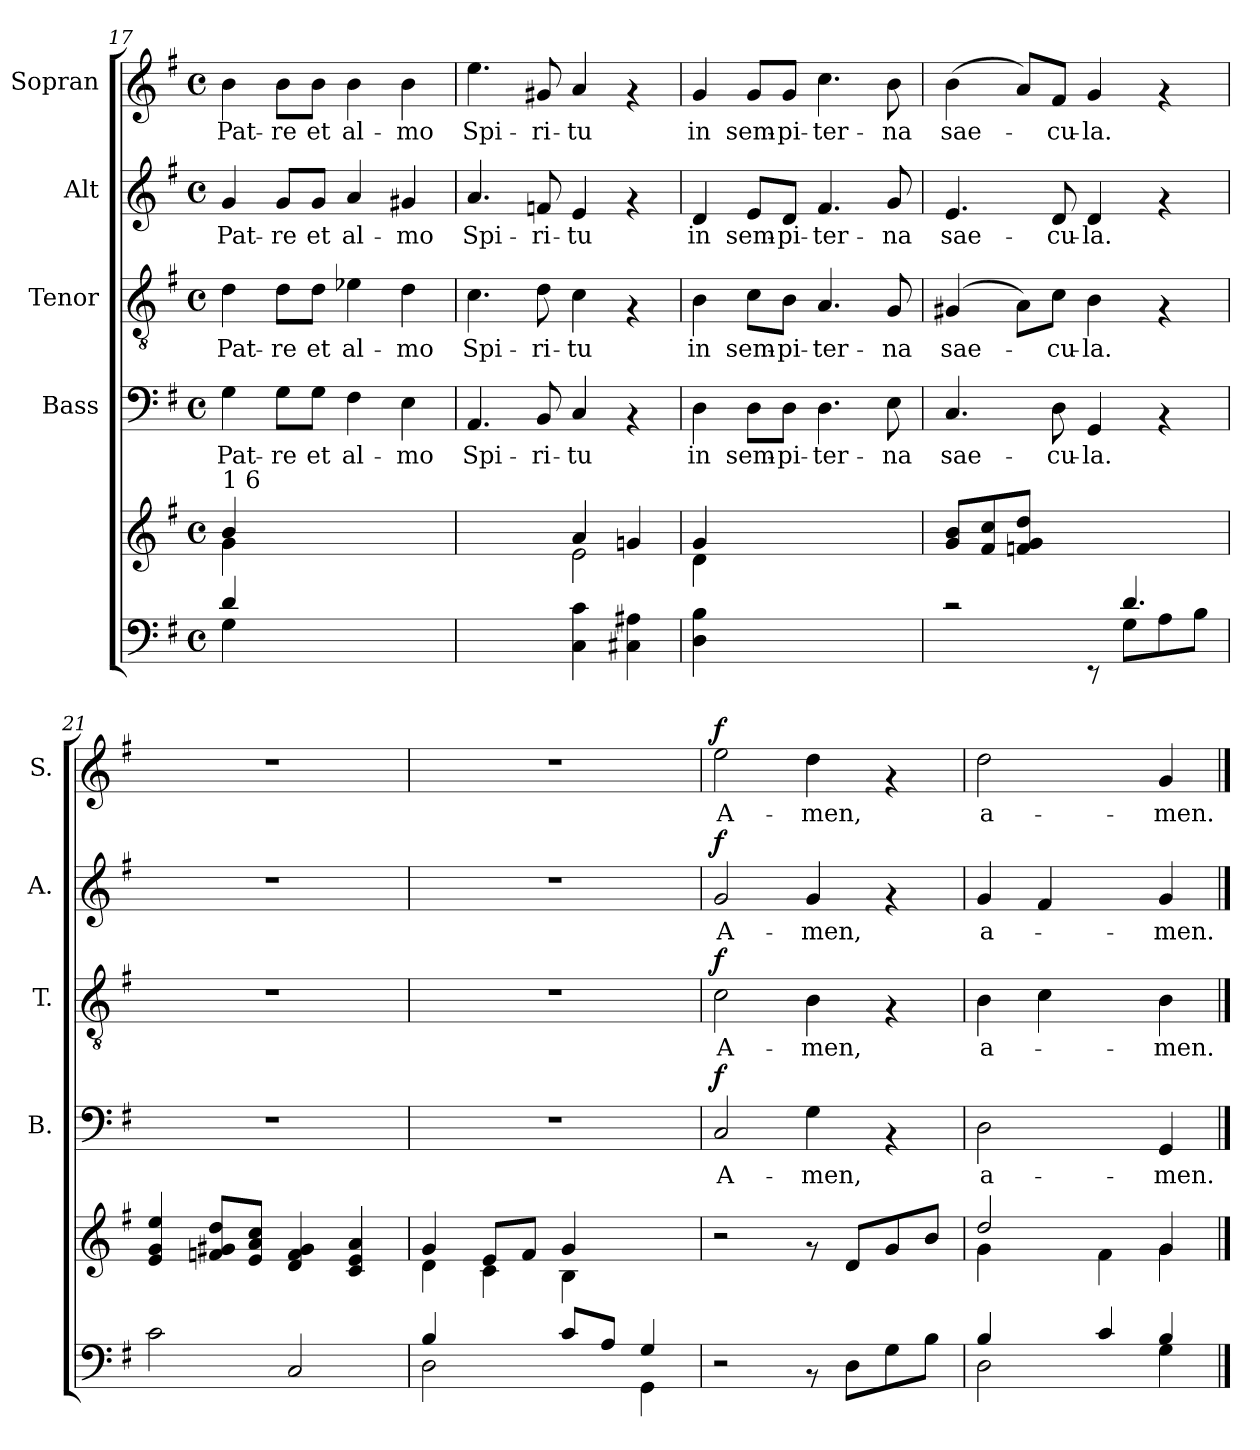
**kern	**kern	**kern	**text	**dynam	**kern	**text	**dynam	**kern	**text	**dynam	**kern	**text	**dynam
*part5	*part5	*part4	*part4	*part4	*part3	*part3	*part3	*part2	*part2	*part2	*part1	*part1	*part1
*staff6	*staff5	*staff4	*staff4	*staff4	*staff3	*staff3	*staff3	*staff2	*staff2	*staff2	*staff1	*staff1	*staff1
*	*	*I"Bass	*	*	*I"Tenor	*	*	*I"Alt	*	*	*I"Sopran	*	*
*	*	*I'B.	*	*	*I'T.	*	*	*I'A.	*	*	*I'S.	*	*
!!LO:PB:g=z
*clefF4	*clefG2	*clefF4	*	*	*clefGv2	*	*	*clefG2	*	*	*clefG2	*	*
*k[f#]	*k[f#]	*k[f#]	*	*	*k[f#]	*	*	*k[f#]	*	*	*k[f#]	*	*
*G:	*G:	*G:	*	*	*G:	*	*	*G:	*	*	*G:	*	*
*M4/4	*M4/4	*M4/4	*	*	*M4/4	*	*	*M4/4	*	*	*M4/4	*	*
*met(c)	*met(c)	*met(c)	*	*	*met(c)	*	*	*met(c)	*	*	*met(c)	*	*
=17	=17	=17	=17	=17	=17	=17	=17	=17	=17	=17	=17	=17	=17
*^	*^	*	*	*	*	*	*	*	*	*	*	*	*
!	!	!LO:TX:a:t=1 6	!	!	!	!	!	!	!	!	!	!	!	!	!
!	!	!	!	!	!LO:LY:b	!	!	!LO:LY:b	!	!	!LO:LY:b	!	!	!LO:LY:b	!
4d/	4G\	4b/	4g\	4G\	Pat-	.	4d\	Pat-	.	4g/	Pat-	.	4b\	Pat-	.
!	!	!	!	!	!LO:LY:b	!	!	!LO:LY:b	!	!	!LO:LY:b	!	!	!LO:LY:b	!
2.ryy	2.ryy	2.ryy	2.ryy	8G\L	-re	.	8d\L	-re	.	8g/L	-re	.	8b\L	-re	.
!	!	!	!	!	!LO:LY:b	!	!	!LO:LY:b	!	!	!LO:LY:b	!	!	!LO:LY:b	!
.	.	.	.	8G\J	et	.	8d\J	et	.	8g/J	et	.	8b\J	et	.
!	!	!	!	!	!LO:LY:b	!	!	!LO:LY:b	!	!	!LO:LY:b	!	!	!LO:LY:b	!
.	.	.	.	4F#\	al-	.	4e-X\	al-	.	4a/	al-	.	4b\	al-	.
!	!	!	!	!	!LO:LY:b	!	!	!LO:LY:b	!	!	!LO:LY:b	!	!	!LO:LY:b	!
.	.	.	.	4E\	-mo	.	4d\	-mo	.	4g#X/	-mo	.	4b\	-mo	.
*v	*v	*	*	*	*	*	*	*	*	*	*	*	*	*	*
=18	=18	=18	=18	=18	=18	=18	=18	=18	=18	=18	=18	=18	=18	=18
!	!	!	!	!LO:LY:b	!	!	!LO:LY:b	!	!	!LO:LY:b	!	!	!LO:LY:b	!
2ryy	2ryy	2ryy	4.AA/	Spi-	.	4.c\	Spi-	.	4.a/	Spi-	.	4.ee\	Spi-	.
!	!	!	!	!LO:LY:b	!	!	!LO:LY:b	!	!	!LO:LY:b	!	!	!LO:LY:b	!
.	.	.	8BB/	-ri-	.	8d\	-ri-	.	8fn/	-ri-	.	8g#X/	-ri-	.
!	!	!	!	!LO:LY:b	!	!	!LO:LY:b	!	!	!LO:LY:b	!	!	!LO:LY:b	!
4C\ 4c\	4a/	2e\	4C/	-tu	.	4c\	-tu	.	4e/	-tu	.	4a/	-tu	.
4C#X\ 4A#X\	4gn/	.	4rAA	.	.	4rF	.	.	4rf	.	.	4rf	.	.
=19	=19	=19	=19	=19	=19	=19	=19	=19	=19	=19	=19	=19	=19	=19
!	!	!	!	!LO:LY:b	!	!	!LO:LY:b	!	!	!LO:LY:b	!	!	!LO:LY:b	!
4D\ 4B\	4g/	4d\	4D\	in	.	4B\	in	.	4d/	in	.	4g/	in	.
!	!	!	!	!LO:LY:b	!	!	!LO:LY:b	!	!	!LO:LY:b	!	!	!LO:LY:b	!
2.ryy	2.ryy	2.ryy	8D\L	sem-	.	8c\L	sem-	.	8e/L	sem-	.	8g/L	sem-	.
!	!	!	!	!LO:LY:b	!	!	!LO:LY:b	!	!	!LO:LY:b	!	!	!LO:LY:b	!
.	.	.	8D\J	-pi-	.	8B\J	-pi-	.	8d/J	-pi-	.	8g/J	-pi-	.
!	!	!	!	!LO:LY:b	!	!	!LO:LY:b	!	!	!LO:LY:b	!	!	!LO:LY:b	!
.	.	.	4.D\	-ter-	.	4.A/	-ter-	.	4.f#/	-ter-	.	4.cc\	-ter-	.
!	!	!	!	!LO:LY:b	!	!	!LO:LY:b	!	!	!LO:LY:b	!	!	!LO:LY:b	!
.	.	.	8E\	-na	.	8G/	-na	.	8g/	-na	.	8b\	-na	.
*	*v	*v	*	*	*	*	*	*	*	*	*	*	*	*
=20	=20	=20	=20	=20	=20	=20	=20	=20	=20	=20	=20	=20	=20
*^	*	*	*	*	*	*	*	*	*	*	*	*	*
!	!	!	!	!LO:LY:b	!	!	!LO:LY:b	!	!	!LO:LY:b	!	!	!LO:LY:b	!
2rc	2ryy	8g/ 8b/L	4.C/	sae-	.	(<4G#X/	sae-	.	4.e/	sae-	.	(>4b\	sae-	.
.	.	8f#/ 8cc/	.	.	.	.	.	.	.	.	.	.	.	.
.	.	8fn/ 8g/ 8dd/J	.	.	.	8A\L)	.	.	.	.	.	8a/L)	.	.
!	!	!	!	!LO:LY:b	!	!	!LO:LY:b	!	!	!LO:LY:b	!	!	!LO:LY:b	!
.	.	2ryy	8D\	-cu-	.	8c\J	-cu-	.	8d/	-cu-	.	8f#/J	-cu-	.
!	!	!	!	!LO:LY:b	!	!	!LO:LY:b	!	!	!LO:LY:b	!	!	!LO:LY:b	!
8rEE	8ryy	.	4GG/	-la.	.	4B\	-la.	.	4d/	-la.	.	4g/	-la.	.
4.d/	8G\L	.	.	.	.	.	.	.	.	.	.	.	.	.
.	8A\	.	4rAA	.	.	4rF	.	.	4rf	.	.	4rf	.	.
.	8B\J	8ryy	.	.	.	.	.	.	.	.	.	.	.	.
*v	*v	*	*	*	*	*	*	*	*	*	*	*	*	*
!!LO:PB:g=z
=21	=21	=21	=21	=21	=21	=21	=21	=21	=21	=21	=21	=21	=21
2c\	4e/ 4g/ 4ee/	1r	.	.	1r	.	.	1r	.	.	1r	.	.
.	8fn/ 8g#X/ 8dd/L	.	.	.	.	.	.	.	.	.	.	.	.
.	8e/ 8a/ 8cc/J	.	.	.	.	.	.	.	.	.	.	.	.
2C/	4d/ 4f/ 4g#/	.	.	.	.	.	.	.	.	.	.	.	.
.	4c/ 4e/ 4a/	.	.	.	.	.	.	.	.	.	.	.	.
=22	=22	=22	=22	=22	=22	=22	=22	=22	=22	=22	=22	=22	=22
*^	*^	*	*	*	*	*	*	*	*	*	*	*	*
2D\	4B/	4g/	4d\	1r	.	.	1r	.	.	1r	.	.	1r	.	.
.	2ryy	8e/L	4c\	.	.	.	.	.	.	.	.	.	.	.	.
.	.	8f#/J	.	.	.	.	.	.	.	.	.	.	.	.	.
8c/L	.	4g/	4B\	.	.	.	.	.	.	.	.	.	.	.	.
8A/J	.	.	.	.	.	.	.	.	.	.	.	.	.	.	.
4G/	4GG\	4ryy	4ryy	.	.	.	.	.	.	.	.	.	.	.	.
=23	=23	=23	=23	=23	=23	=23	=23	=23	=23	=23	=23	=23	=23	=23	=23
!	!	!	!	!	!LO:LY:b	!LO:DY:a	!	!LO:LY:b	!LO:DY:a	!	!LO:LY:b	!LO:DY:a	!	!LO:LY:b	!LO:DY:a
*v	*v	*	*	*	*	*	*	*	*	*	*	*	*	*	*
*	*v	*v	*	*	*	*	*	*	*	*	*	*	*	*
2r	2r	2C/	A-	f	2c\	A-	f	2g/	A-	f	2ee\	A-	f
!	!	!	!LO:LY:b	!	!	!LO:LY:b	!	!	!LO:LY:b	!	!	!LO:LY:b	!
8rAA	8rf	4G\	-men,	.	4B\	-men,	.	4g/	-men,	.	4dd\	-men,	.
8D\L	8d/L	.	.	.	.	.	.	.	.	.	.	.	.
8G\	8g/	4rAA	.	.	4rF	.	.	4rf	.	.	4rf	.	.
8B\J	8b/J	.	.	.	.	.	.	.	.	.	.	.	.
=24	=24	=24	=24	=24	=24	=24	=24	=24	=24	=24	=24	=24	=24
*^	*^	*	*	*	*	*	*	*	*	*	*	*	*
!	!	!	!	!	!LO:LY:b	!	!	!LO:LY:b	!	!	!LO:LY:b	!	!	!LO:LY:b	!
2D\	4B/	2dd/	4g\	2D\	a-	.	4B\	a-	.	4g/	a-	.	2dd\	a-	.
.	2ryy	.	2ryy	.	.	.	4c\	.	.	4f#/	.	.	.	.	.
4c/	.	4f#\	.	4ryy	.	.	4ryy	.	.	4ryy	.	.	4ryy	.	.
!	!	!	!	!	!LO:LY:b	!	!	!LO:LY:b	!	!	!LO:LY:b	!	!	!LO:LY:b	!
4B/	4G\	4g/	4g\	4GG/	-men.	.	4B\	-men.	.	4g/	-men.	.	4g/	-men.	.
*v	*v	*	*	*	*	*	*	*	*	*	*	*	*	*	*
*	*v	*v	*	*	*	*	*	*	*	*	*	*	*	*
==	==	==	==	==	==	==	==	==	==	==	==	==	==
*-	*-	*-	*-	*-	*-	*-	*-	*-	*-	*-	*-	*-	*-
